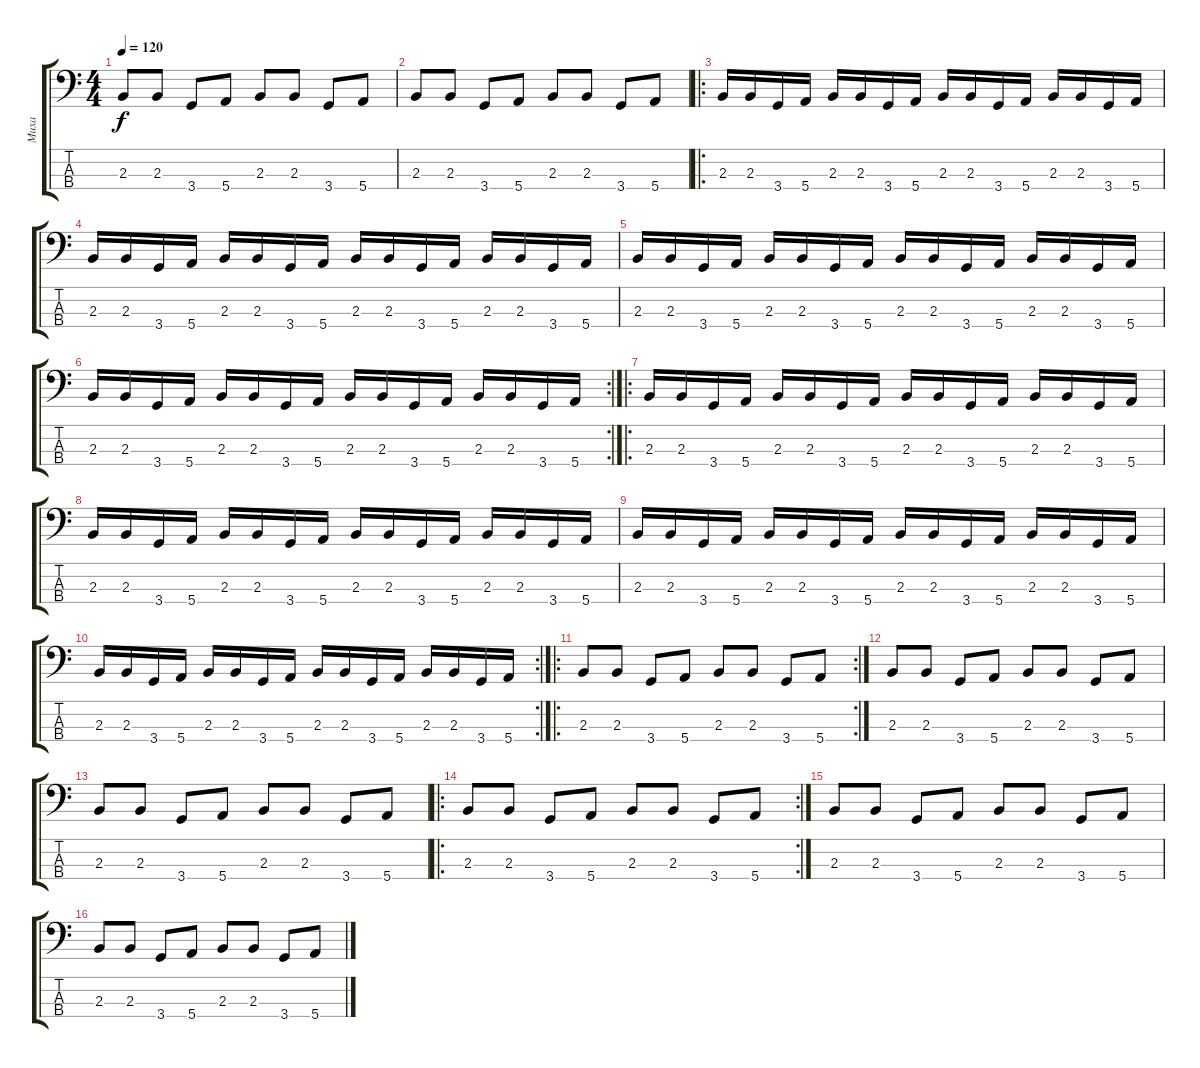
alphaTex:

\track ("Миха" "Миха") {solo instrument electricbassfinger}
\staff {score tabs}
\tuning (G2 D2 A1 E1) {hide}
\ts (4 4)
\tempo 120
\clef f4
\ks c
2.3.8{dy f} 2.3.8 3.4.8 5.4.8 2.3.8 2.3.8 3.4.8 5.4.8 |
2.3.8 2.3.8 3.4.8 5.4.8 2.3.8 2.3.8 3.4.8 5.4.8 |
\ro
2.3.16 2.3.16 3.4.16 5.4.16 2.3.16 2.3.16 3.4.16 5.4.16 2.3.16 2.3.16 3.4.16 5.4.16 2.3.16 2.3.16 3.4.16 5.4.16 |
2.3.16 2.3.16 3.4.16 5.4.16 2.3.16 2.3.16 3.4.16 5.4.16 2.3.16 2.3.16 3.4.16 5.4.16 2.3.16 2.3.16 3.4.16 5.4.16 |
2.3.16 2.3.16 3.4.16 5.4.16 2.3.16 2.3.16 3.4.16 5.4.16 2.3.16 2.3.16 3.4.16 5.4.16 2.3.16 2.3.16 3.4.16 5.4.16 |
\rc 2
2.3.16 2.3.16 3.4.16 5.4.16 2.3.16 2.3.16 3.4.16 5.4.16 2.3.16 2.3.16 3.4.16 5.4.16 2.3.16 2.3.16 3.4.16 5.4.16 |
\ro
2.3.16 2.3.16 3.4.16 5.4.16 2.3.16 2.3.16 3.4.16 5.4.16 2.3.16 2.3.16 3.4.16 5.4.16 2.3.16 2.3.16 3.4.16 5.4.16 |
2.3.16 2.3.16 3.4.16 5.4.16 2.3.16 2.3.16 3.4.16 5.4.16 2.3.16 2.3.16 3.4.16 5.4.16 2.3.16 2.3.16 3.4.16 5.4.16 |
2.3.16 2.3.16 3.4.16 5.4.16 2.3.16 2.3.16 3.4.16 5.4.16 2.3.16 2.3.16 3.4.16 5.4.16 2.3.16 2.3.16 3.4.16 5.4.16 |
\rc 2
2.3.16 2.3.16 3.4.16 5.4.16 2.3.16 2.3.16 3.4.16 5.4.16 2.3.16 2.3.16 3.4.16 5.4.16 2.3.16 2.3.16 3.4.16 5.4.16 |
\ro
\rc 2
2.3.8 2.3.8 3.4.8 5.4.8 2.3.8 2.3.8 3.4.8 5.4.8 |
2.3.8 2.3.8 3.4.8 5.4.8 2.3.8 2.3.8 3.4.8 5.4.8 |
2.3.8 2.3.8 3.4.8 5.4.8 2.3.8 2.3.8 3.4.8 5.4.8 |
\ro
\rc 2
2.3.8 2.3.8 3.4.8 5.4.8 2.3.8 2.3.8 3.4.8 5.4.8 |
2.3.8 2.3.8 3.4.8 5.4.8 2.3.8 2.3.8 3.4.8 5.4.8 |
2.3.8 2.3.8 3.4.8 5.4.8 2.3.8 2.3.8 3.4.8 5.4.8
